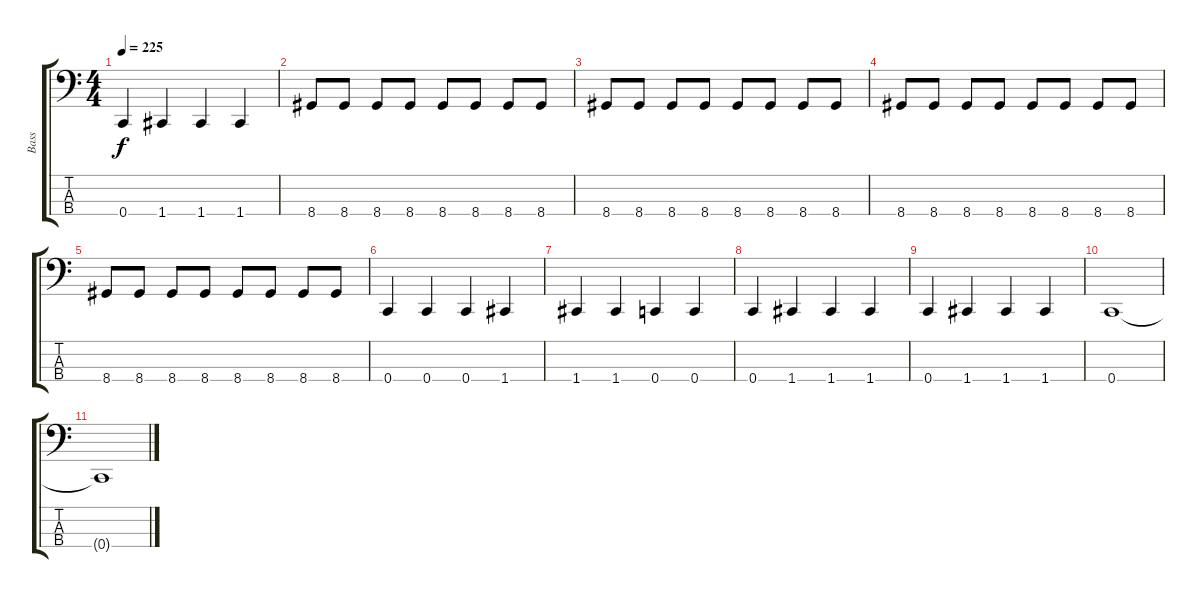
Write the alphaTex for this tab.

\track ("Bass" "Bass") {instrument electricbasspick}
\staff {score tabs}
\tuning (F2 C2 G1 C1) {hide}
\ts (4 4)
\tempo 225
\clef f4
\ks c
0.4.4{dy f} 1.4.4 1.4.4 1.4.4 |
8.4.8 8.4.8 8.4.8 8.4.8 8.4.8 8.4.8 8.4.8 8.4.8 |
8.4.8 8.4.8 8.4.8 8.4.8 8.4.8 8.4.8 8.4.8 8.4.8 |
8.4.8 8.4.8 8.4.8 8.4.8 8.4.8 8.4.8 8.4.8 8.4.8 |
8.4.8 8.4.8 8.4.8 8.4.8 8.4.8 8.4.8 8.4.8 8.4.8 |
0.4.4 0.4.4 0.4.4 1.4.4 |
1.4.4 1.4.4 0.4.4 0.4.4 |
0.4.4 1.4.4 1.4.4 1.4.4 |
0.4.4 1.4.4 1.4.4 1.4.4 |
0.4.1 |
0.4{t}.1
